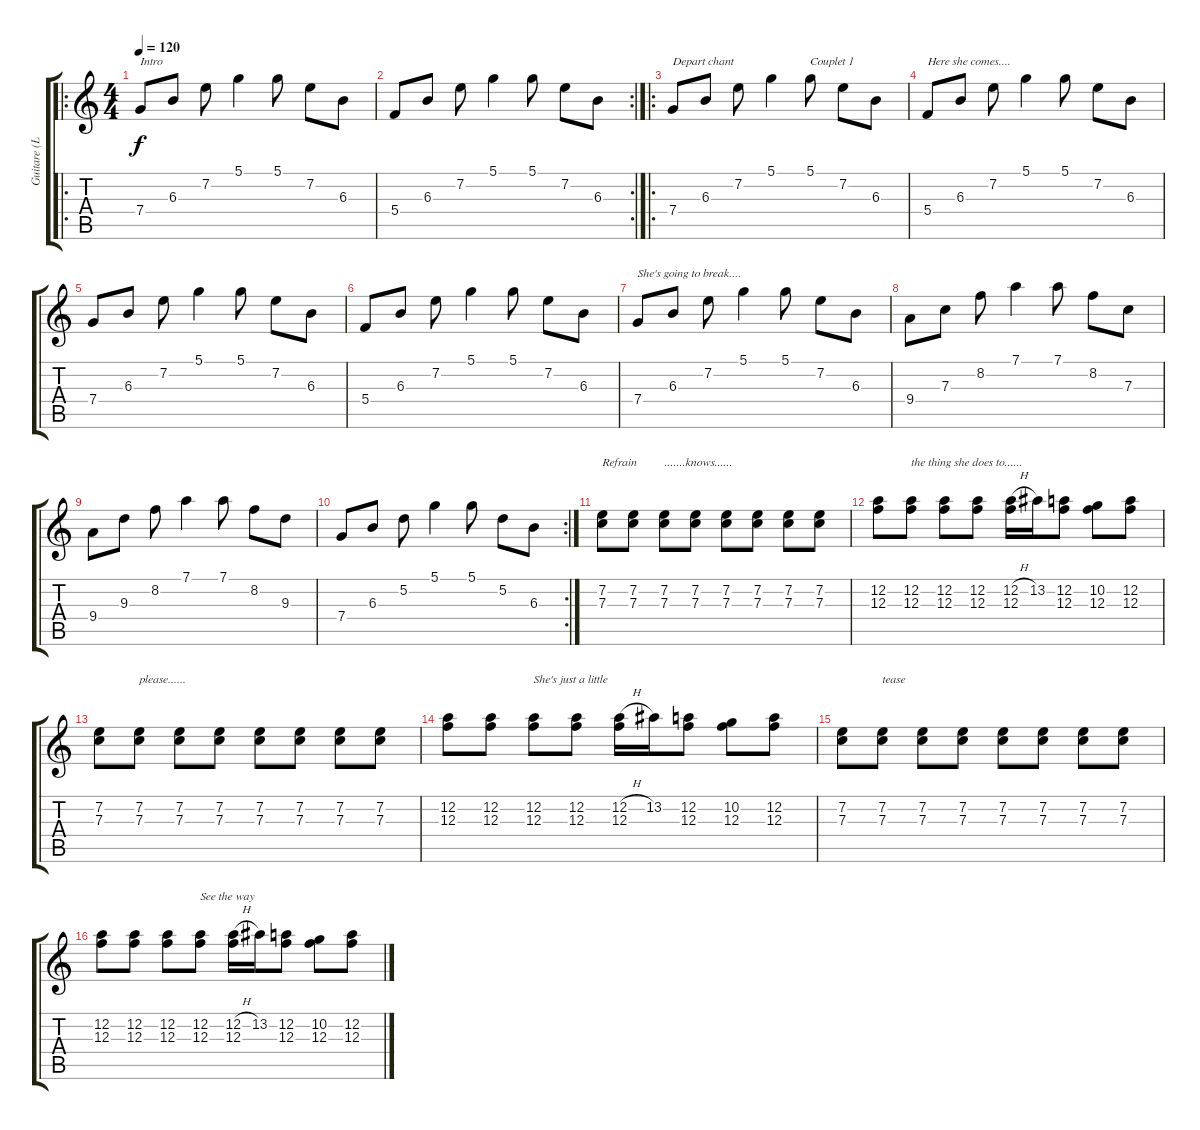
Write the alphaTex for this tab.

\track ("Guitare (Lou Reed)" "Guitare (L") {instrument electricguitarjazz}
\staff {score tabs}
\tuning (D4 A3 F3 C3 G2 D2) {hide}
\ro
\ts (4 4)
\tempo 120
\clef g2
\ks c
7.4.8{txt "Intro" dy f instrument electricguitarjazz} 6.3.8 7.2.8 5.1.4 5.1.8 7.2.8 6.3.8 |
\rc 2
5.4.8 6.3.8 7.2.8 5.1.4 5.1.8 7.2.8 6.3.8 |
\ro
7.4.8{txt "Depart chant"} 6.3.8 7.2.8 5.1.4 5.1.8{txt "Couplet 1"} 7.2.8 6.3.8 |
5.4.8{txt "Here she comes...."} 6.3.8 7.2.8 5.1.4 5.1.8 7.2.8 6.3.8 |
7.4.8 6.3.8 7.2.8 5.1.4 5.1.8 7.2.8 6.3.8 |
5.4.8 6.3.8 7.2.8 5.1.4 5.1.8 7.2.8 6.3.8 |
7.4.8{txt "She's going to break...."} 6.3.8 7.2.8 5.1.4 5.1.8 7.2.8 6.3.8 |
9.4.8 7.3.8 8.2.8 7.1.4 7.1.8 8.2.8 7.3.8 |
9.4.8 9.3.8 8.2.8 7.1.4 7.1.8 8.2.8 9.3.8 |
\rc 2
7.4.8 6.3.8 5.2.8 5.1.4 5.1.8 5.2.8 6.3.8 |
(7.2 7.3).8{txt "Refrain"} (7.2 7.3).8 (7.2 7.3).8{txt ".......knows......"} (7.2 7.3).8 (7.2 7.3).8 (7.2 7.3).8 (7.2 7.3).8 (7.2 7.3).8 |
(12.2 12.3).8 (12.2 12.3).8{txt "the thing she does to......"} (12.2 12.3).8 (12.2 12.3).8 (12.2{h} 12.3).16 13.2.16 (12.2 12.3).8 (10.2 12.3).8 (12.2 12.3).8 |
(7.2 7.3).8 (7.2 7.3).8{txt "please......"} (7.2 7.3).8 (7.2 7.3).8 (7.2 7.3).8 (7.2 7.3).8 (7.2 7.3).8 (7.2 7.3).8 |
(12.2 12.3).8 (12.2 12.3).8 (12.2 12.3).8{txt "She's just a little"} (12.2 12.3).8 (12.2{h} 12.3).16 13.2.16 (12.2 12.3).8 (10.2 12.3).8 (12.2 12.3).8 |
(7.2 7.3).8 (7.2 7.3).8{txt "tease"} (7.2 7.3).8 (7.2 7.3).8 (7.2 7.3).8 (7.2 7.3).8 (7.2 7.3).8 (7.2 7.3).8 |
(12.2 12.3).8 (12.2 12.3).8 (12.2 12.3).8 (12.2 12.3).8{txt "See the way"} (12.2{h} 12.3).16 13.2.16 (12.2 12.3).8 (10.2 12.3).8 (12.2 12.3).8
